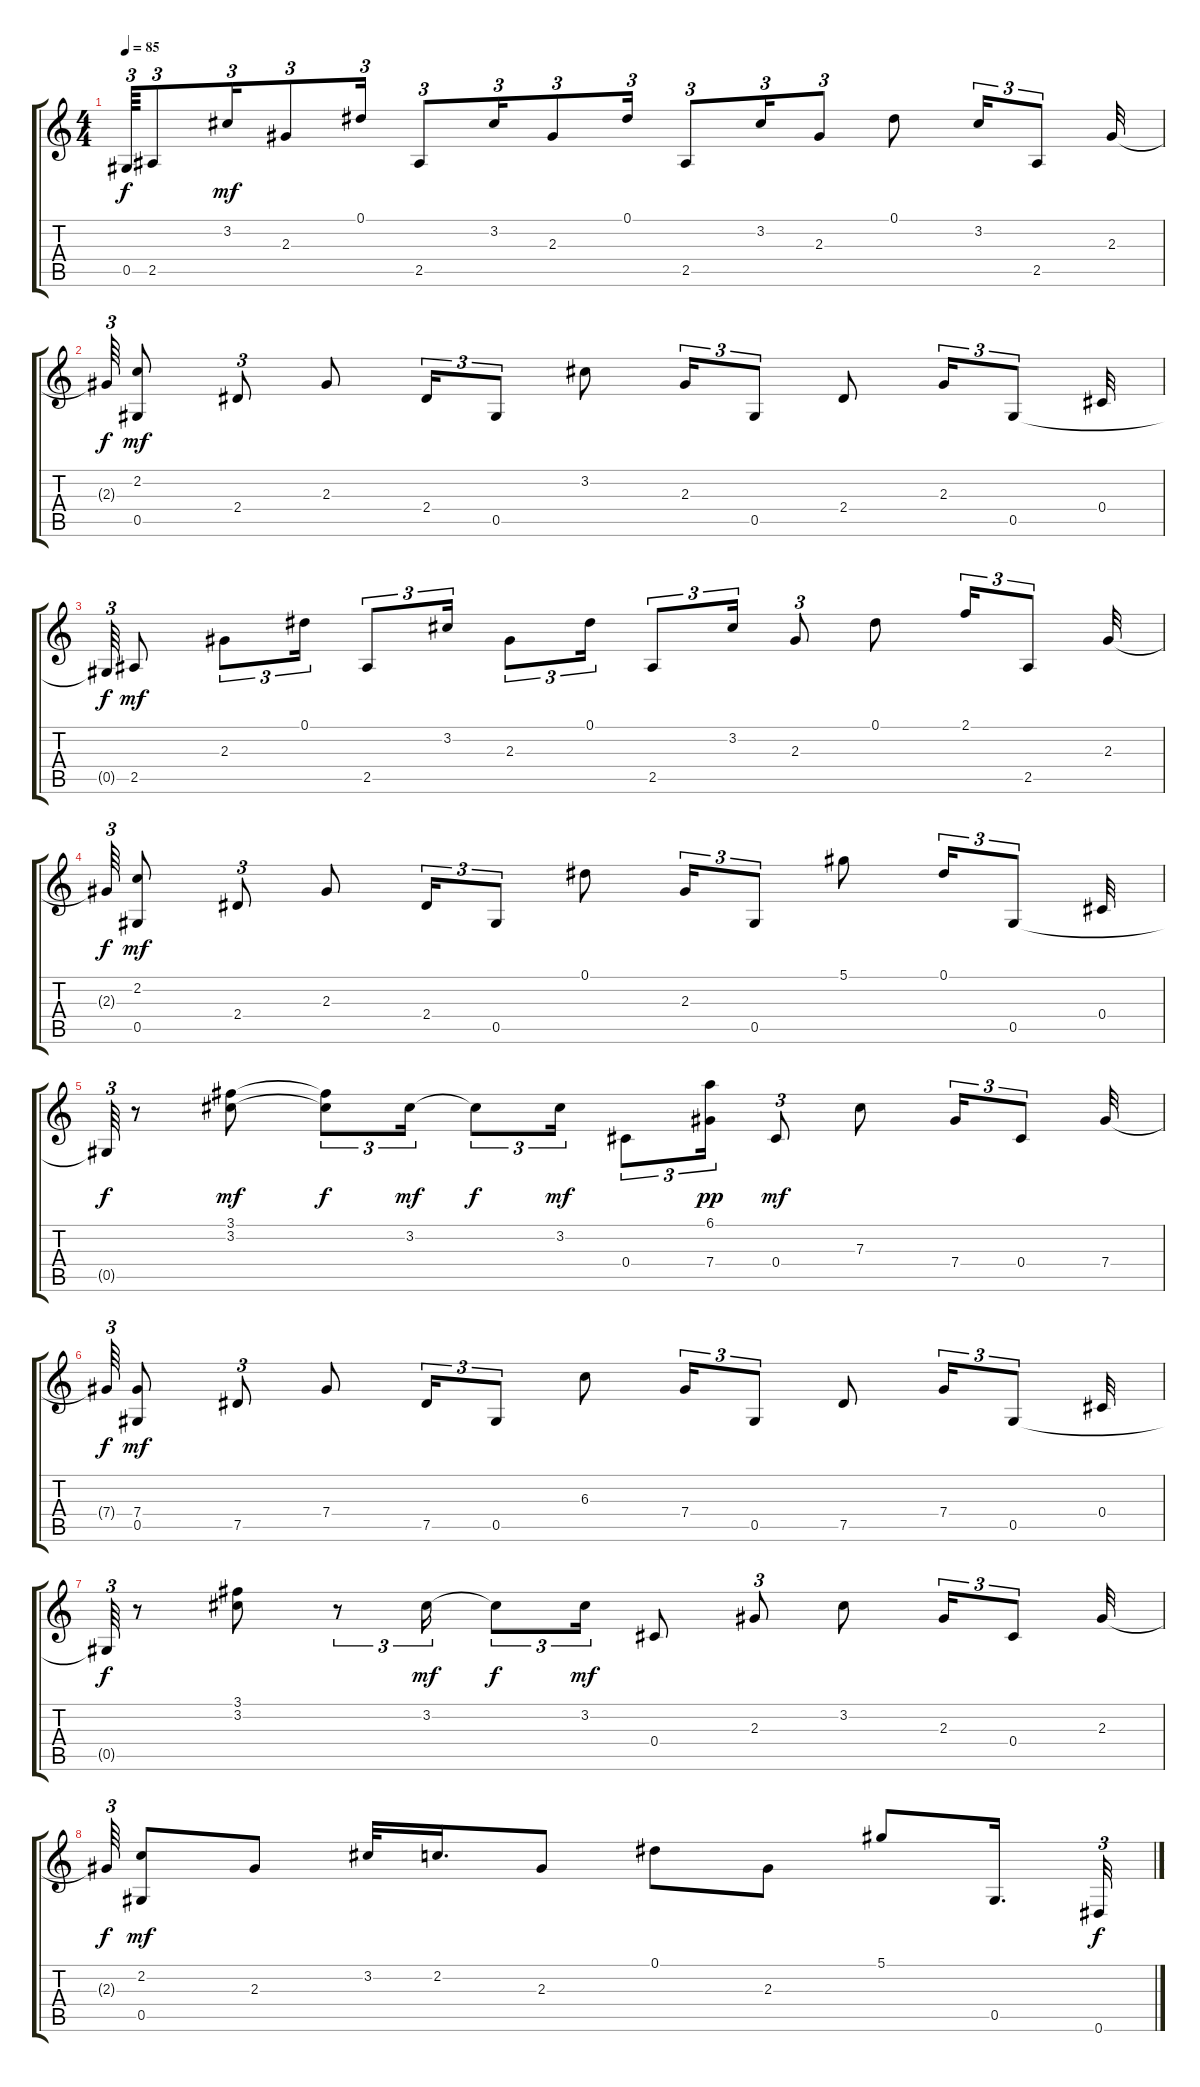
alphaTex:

\track "" {instrument acousticguitarnylon}
\staff {score tabs}
\tuning (Eb4 Bb3 Gb3 Db3 Ab2 Eb2) {hide}
\ts (4 4)
\tempo 85
\clef g2
\ks c
0.5{t}.64{tu (3 2) dy f} 2.5.8{tu (3 2)} 3.2.16{tu (3 2) dy mf} 2.3.8{tu (3 2)} 0.1.16{tu (3 2)} 2.5.8{tu (3 2)} 3.2.16{tu (3 2)} 2.3.8{tu (3 2)} 0.1.16{tu (3 2)} 2.5.8{tu (3 2)} 3.2.16{tu (3 2)} 2.3.8{tu (3 2)} 0.1.8 3.2.16{tu (3 2)} 2.5.8{tu (3 2)} 2.3.32 |
2.3{t}.64{tu (3 2) dy f} (2.2 0.5).8{dy mf} 2.4.8{tu (3 2)} 2.3.8 2.4.16{tu (3 2)} 0.5.8{tu (3 2)} 3.2.8 2.3.16{tu (3 2)} 0.5.8{tu (3 2)} 2.4.8 2.3.16{tu (3 2)} 0.5.8{tu (3 2)} 0.4.32 |
0.5{t}.64{tu (3 2) dy f} 2.5.8{dy mf} 2.3.8{tu (3 2)} 0.1.16{tu (3 2)} 2.5.8{tu (3 2)} 3.2.16{tu (3 2)} 2.3.8{tu (3 2)} 0.1.16{tu (3 2)} 2.5.8{tu (3 2)} 3.2.16{tu (3 2)} 2.3.8{tu (3 2)} 0.1.8 2.1.16{tu (3 2)} 2.5.8{tu (3 2)} 2.3.32 |
2.3{t}.64{tu (3 2) dy f} (2.2 0.5).8{dy mf} 2.4.8{tu (3 2)} 2.3.8 2.4.16{tu (3 2)} 0.5.8{tu (3 2)} 0.1.8 2.3.16{tu (3 2)} 0.5.8{tu (3 2)} 5.1.8 0.1.16{tu (3 2)} 0.5.8{tu (3 2)} 0.4.32 |
0.5{t}.64{tu (3 2) dy f} r.8 (3.1 3.2).8{dy mf} (3.1{t} 3.2{t}).8{tu (3 2) dy f} 3.2.16{tu (3 2) dy mf} 3.2{t}.8{tu (3 2) dy f} 3.2.16{tu (3 2) dy mf} 0.4.8{tu (3 2)} (6.1 7.4).16{tu (3 2) dy pp} 0.4.8{tu (3 2) dy mf} 7.3.8 7.4.16{tu (3 2)} 0.4.8{tu (3 2)} 7.4.32 |
7.4{t}.64{tu (3 2) dy f} (7.4 0.5).8{dy mf} 7.5.8{tu (3 2)} 7.4.8 7.5.16{tu (3 2)} 0.5.8{tu (3 2)} 6.3.8 7.4.16{tu (3 2)} 0.5.8{tu (3 2)} 7.5.8 7.4.16{tu (3 2)} 0.5.8{tu (3 2)} 0.4.32 |
0.5{t}.64{tu (3 2) dy f} r.8 (3.1 3.2).8 r.8{tu (3 2)} 3.2.16{tu (3 2) dy mf} 3.2{t}.8{tu (3 2) dy f} 3.2.16{tu (3 2) dy mf} 0.4.8 2.3.8{tu (3 2)} 3.2.8 2.3.16{tu (3 2)} 0.4.8{tu (3 2)} 2.3.32 |
2.3{t}.64{tu (3 2) dy f} (2.2 0.5).8{dy mf} 2.3.8 3.2.32 2.2.16{d} 2.3.8 0.1.8 2.3.8 5.1.8 0.5.16{d} 0.6.32{tu (3 2) dy f}
